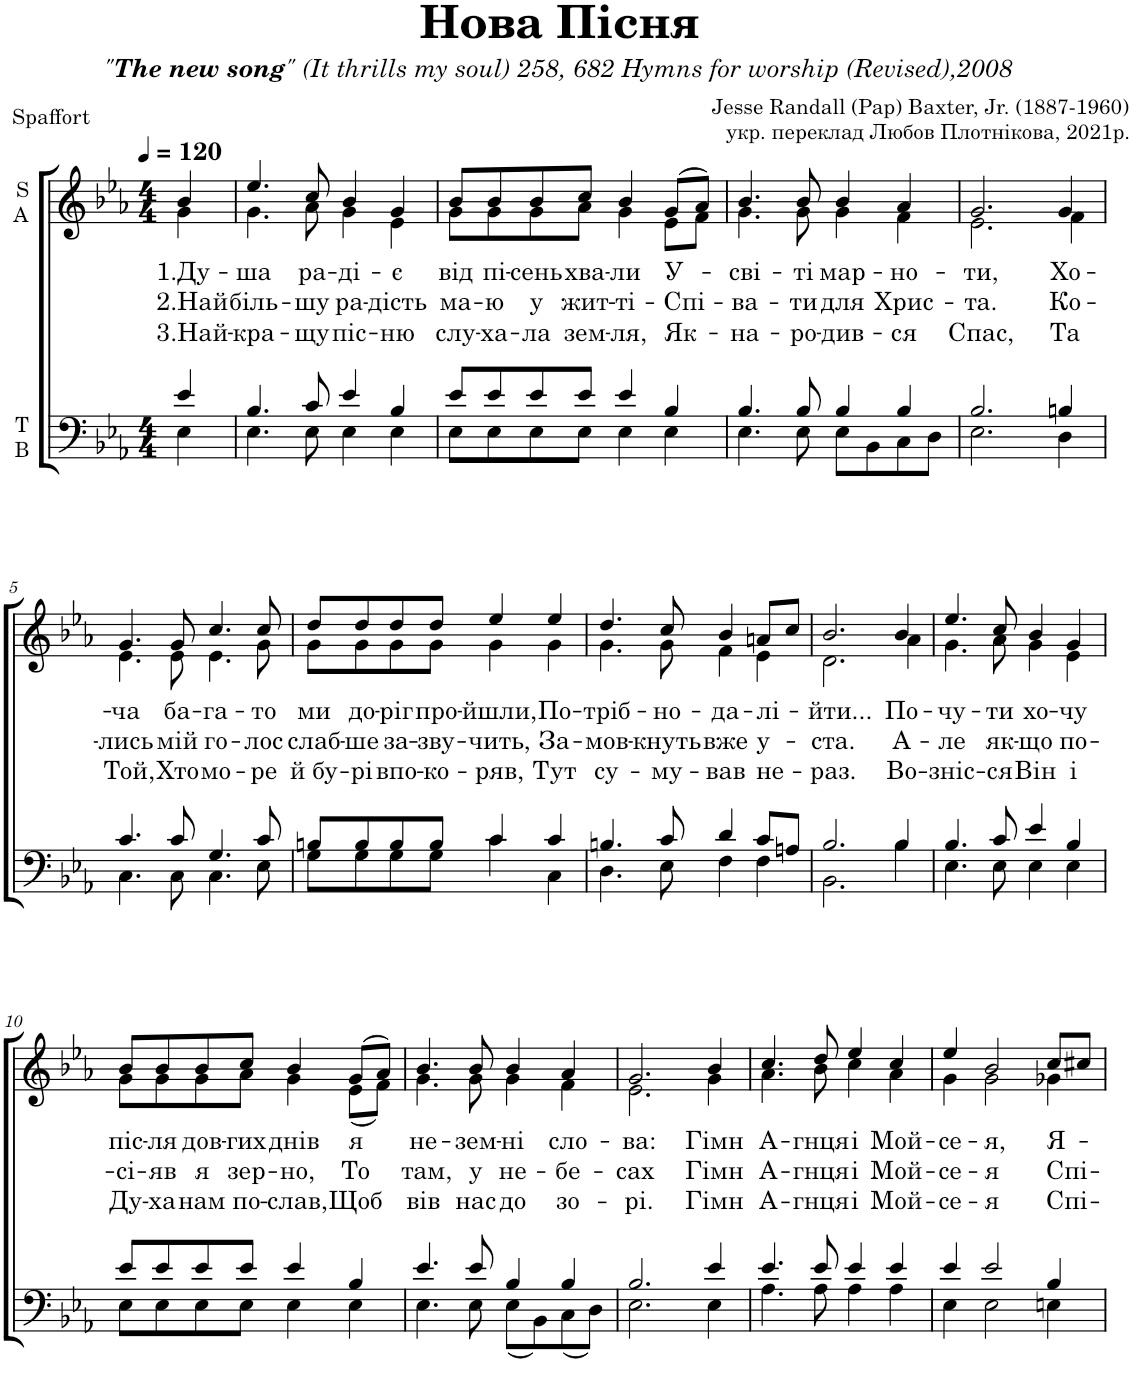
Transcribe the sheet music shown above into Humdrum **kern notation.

**kern	**kern	**text	**text	**text
*part2	*part1	*part1	*part1	*part1
*staff2	*staff1	*staff1	*staff1	*staff1
*I"T B	*I"S A	*	*	*
*clefF4	*clefG2	*	*	*
*k[b-e-a-]	*k[b-e-a-]	*	*	*
*M4/4	*M4/4	*	*	*
*MM120	*MM120	*	*	*
=	=	=	=	=
*^	*	*	*	*
!	!	!	!LO:LY:b	!LO:LY:b	!LO:LY:b
*	*	*^	*	*	*
4e-/	4E-\	4b-/	4g\	1.Ду-	2.Най	3.Най-
=1	=1	=1	=1	=1	=1	=1
!	!	!	!	!LO:LY:b	!LO:LY:b	!LO:LY:b
4.B-/	4.E-\	4.ee-/	4.g\	-ша	біль-	-кра-
!	!	!	!	!LO:LY:b	!LO:LY:b	!LO:LY:b
8c/	8E-\	8cc/	8a-\	ра-	-шу	-щу
!	!	!	!	!LO:LY:b	!LO:LY:b	!LO:LY:b
4e-/	4E-\	4b-/	4g\	-ді-	ра-	піс-
!	!	!	!	!LO:LY:b	!LO:LY:b	!LO:LY:b
4B-/	4E-\	4g/	4e-\	-є	-дість	-ню
=2	=2	=2	=2	=2	=2	=2
!	!	!	!	!LO:LY:b	!LO:LY:b	!LO:LY:b
8e-/L	8E-\L	8b-/L	8g\L	від	ма-	слу-
!	!	!	!	!LO:LY:b	!LO:LY:b	!LO:LY:b
8e-/	8E-\	8b-/	8g\	пі-	-ю	-ха-
!	!	!	!	!LO:LY:b	!LO:LY:b	!LO:LY:b
8e-/	8E-\	8b-/	8g\	-сень	у	-ла
!	!	!	!	!LO:LY:b	!LO:LY:b	!LO:LY:b
8e-/J	8E-\J	8cc/J	8a-\J	хва-	жит-	зем-
!	!	!	!	!LO:LY:b	!LO:LY:b	!LO:LY:b
4e-/	4E-\	4b-/	4g\	-ли	-ті-	-ля,
!	!	!	!	!LO:LY:b	!LO:LY:b	!LO:LY:b
4B-/	4E-\	(8g/L	8e-\L	У-	-Спі-	Як-
.	.	8a-/J)	8f\J	.	.	.
=3	=3	=3	=3	=3	=3	=3
!	!	!	!	!LO:LY:b	!LO:LY:b	!LO:LY:b
4.B-/	4.E-\	4.b-/	4.g\	-сві-	-ва-	на-
!	!	!	!	!LO:LY:b	!LO:LY:b	!LO:LY:b
8B-/	8E-\	8b-/	8g\	-ті	-ти	-ро-
!	!	!	!	!LO:LY:b	!LO:LY:b	!LO:LY:b
4B-/	8E-\L	4b-/	4g\	мар-	для	-див-
.	8BB-\	.	.	.	.	.
!	!	!	!	!LO:LY:b	!LO:LY:b	!LO:LY:b
4B-/	8C\	4a-/	4f\	-но-	Хрис-	-ся
.	8D\J	.	.	.	.	.
=4	=4	=4	=4	=4	=4	=4
!	!	!	!	!LO:LY:b	!LO:LY:b	!LO:LY:b
2.B-/	2.E-\	2.g/	2.e-\	-ти,	-та.	Спас,
!	!	!	!	!LO:LY:b	!LO:LY:b	!LO:LY:b
4Bn/	4D\	4g/	4f\	Хо-	Ко-	Та
!!LO:LB:g=z	!!
=5	=5	=5	=5	=5	=5	=5
!	!	!	!	!LO:LY:b	!LO:LY:b	!LO:LY:b
4.c/	4.C\	4.g/	4.e-\	-ча	-лись	Той,
!	!	!	!	!LO:LY:b	!LO:LY:b	!LO:LY:b
8c/	8C\	8g/	8e-\	ба-	мій	Хто
!	!	!	!	!LO:LY:b	!LO:LY:b	!LO:LY:b
4.G/	4.C\	4.cc/	4.e-\	-га-	го-	мо-
!	!	!	!	!LO:LY:b	!LO:LY:b	!LO:LY:b
8c/	8E-\	8cc/	8g\	-то	-лос	-ре
=6	=6	=6	=6	=6	=6	=6
!	!	!	!	!LO:LY:b	!LO:LY:b	!LO:LY:b
8Bn/L	8G\L	8dd/L	8g\L	ми	слаб-	й бу-
!	!	!	!	!LO:LY:b	!LO:LY:b	!LO:LY:b
8B/	8G\	8dd/	8g\	до-	-ше	-рі
!	!	!	!	!LO:LY:b	!LO:LY:b	!LO:LY:b
8B/	8G\	8dd/	8g\	-ріг	за-	впо-
!	!	!	!	!LO:LY:b	!LO:LY:b	!LO:LY:b
8B/J	8G\J	8dd/J	8g\J	про-	-зву-	-ко-
!	!	!	!	!LO:LY:b	!LO:LY:b	!LO:LY:b
4c/	4c\	4ee-/	4g\	йшли,	-чить,	-ряв,
!	!	!	!	!LO:LY:b	!LO:LY:b	!LO:LY:b
4c/	4C\	4ee-/	4g\	По-	За-	Тут
=7	=7	=7	=7	=7	=7	=7
!	!	!	!	!LO:LY:b	!LO:LY:b	!LO:LY:b
4.Bn/	4.D\	4.dd/	4.g\	-тріб-	-мов-	су-
!	!	!	!	!LO:LY:b	!LO:LY:b	!LO:LY:b
8c/	8E-\	8cc/	8g\	-но-	-кнуть	-му-
!	!	!	!	!LO:LY:b	!LO:LY:b	!LO:LY:b
4d/	4F\	4b-/	4f\	-да-	вже	-вав
!	!	!	!	!LO:LY:b	!LO:LY:b	!LO:LY:b
8c/L	4F\	8an/L	4e-\	-лі-	у-	не-
8An/J	.	8cc/J	.	.	.	.
=8	=8	=8	=8	=8	=8	=8
!	!	!	!	!LO:LY:b	!LO:LY:b	!LO:LY:b
2.B-/	2.BB-\	2.b-/	2.d\	-йти...	-ста.	-раз.
!	!	!	!	!LO:LY:b	!LO:LY:b	!LO:LY:b
4B-/	4B-\	4b-/	4a-\	По-	А-	Во-
=9	=9	=9	=9	=9	=9	=9
!	!	!	!	!LO:LY:b	!LO:LY:b	!LO:LY:b
4.B-/	4.E-\	4.ee-/	4.g\	-чу-	-ле	-зніс-
!	!	!	!	!LO:LY:b	!LO:LY:b	!LO:LY:b
8c/	8E-\	8cc/	8a-\	-ти	як-	-ся
!	!	!	!	!LO:LY:b	!LO:LY:b	!LO:LY:b
4e-/	4E-\	4b-/	4g\	хо-	-що	Він
!	!	!	!	!LO:LY:b	!LO:LY:b	!LO:LY:b
4B-/	4E-\	4g/	4e-\	-чу	по-	і
!!LO:LB:g=z	!!
=10	=10	=10	=10	=10	=10	=10
!	!	!	!	!LO:LY:b	!LO:LY:b	!LO:LY:b
8e-/L	8E-\L	8b-/L	8g\L	піс-	-сі-	Ду-
!	!	!	!	!LO:LY:b	!LO:LY:b	!LO:LY:b
8e-/	8E-\	8b-/	8g\	-ля	-яв	-ха
!	!	!	!	!LO:LY:b	!LO:LY:b	!LO:LY:b
8e-/	8E-\	8b-/	8g\	дов-	я	нам
!	!	!	!	!LO:LY:b	!LO:LY:b	!LO:LY:b
8e-/J	8E-\J	8cc/J	8a-\J	-гих	зер-	по-
!	!	!	!	!LO:LY:b	!LO:LY:b	!LO:LY:b
4e-/	4E-\	4b-/	4g\	днів	-но,	-слав,
!	!	!	!	!LO:LY:b	!LO:LY:b	!LO:LY:b
4B-/	4E-\	(8g/L	(8e-\L	я	То	Щоб
.	.	8a-/J)	8f\J)	.	.	.
=11	=11	=11	=11	=11	=11	=11
!	!	!	!	!LO:LY:b	!LO:LY:b	!LO:LY:b
4.e-/	4.E-\	4.b-/	4.g\	-не-	-там,	вів
!	!	!	!	!LO:LY:b	!LO:LY:b	!LO:LY:b
8e-/	8E-\	8b-/	8g\	-зем-	у	нас
!	!	!	!	!LO:LY:b	!LO:LY:b	!LO:LY:b
4B-/	(8E-\L	4b-/	4g\	-ні	не-	до
.	8BB-\)	.	.	.	.	.
!	!	!	!	!LO:LY:b	!LO:LY:b	!LO:LY:b
4B-/	(8C\	4a-/	4f\	сло-	-бе-	зо-
.	8D\J)	.	.	.	.	.
=12	=12	=12	=12	=12	=12	=12
!	!	!	!	!LO:LY:b	!LO:LY:b	!LO:LY:b
2.B-/	2.E-\	2.g/	2.e-\	-ва:	-сах	-рі.
!	!	!	!	!LO:LY:b	!LO:LY:b	!LO:LY:b
4e-/	4E-\	4b-/	4g\	Гімн	Гімн	Гімн
=13	=13	=13	=13	=13	=13	=13
!	!	!	!	!LO:LY:b	!LO:LY:b	!LO:LY:b
4.e-/	4.A-\	4.cc/	4.a-\	А-	А-	А-
!	!	!	!	!LO:LY:b	!LO:LY:b	!LO:LY:b
8e-/	8A-\	8dd/	8b-\	-гнця	-гнця	-гнця
!	!	!	!	!LO:LY:b	!LO:LY:b	!LO:LY:b
4e-/	4A-\	4ee-/	4cc\	і	і	і
!	!	!	!	!LO:LY:b	!LO:LY:b	!LO:LY:b
4e-/	4A-\	4cc/	4a-\	Мой-	Мой-	Мой-
=14	=14	=14	=14	=14	=14	=14
!	!	!	!	!LO:LY:b	!LO:LY:b	!LO:LY:b
4e-/	4E-\	4ee-/	4g\	-се-	-се-	-се-
!	!	!	!	!LO:LY:b	!LO:LY:b	!LO:LY:b
2e-/	2E-\	2b-/	2g\	-я,	-я	-я
!	!	!	!	!LO:LY:b	!LO:LY:b	!LO:LY:b
4B-/	4En\	8cc/L	4g-X\	Я-	Спі-	Спі-
.	.	8cc#X/J	.	.	.	.
*v	*v	*	*	*	*	*
*	*v	*v	*	*	*
=	=	=	=	=
*-	*-	*-	*-	*-
